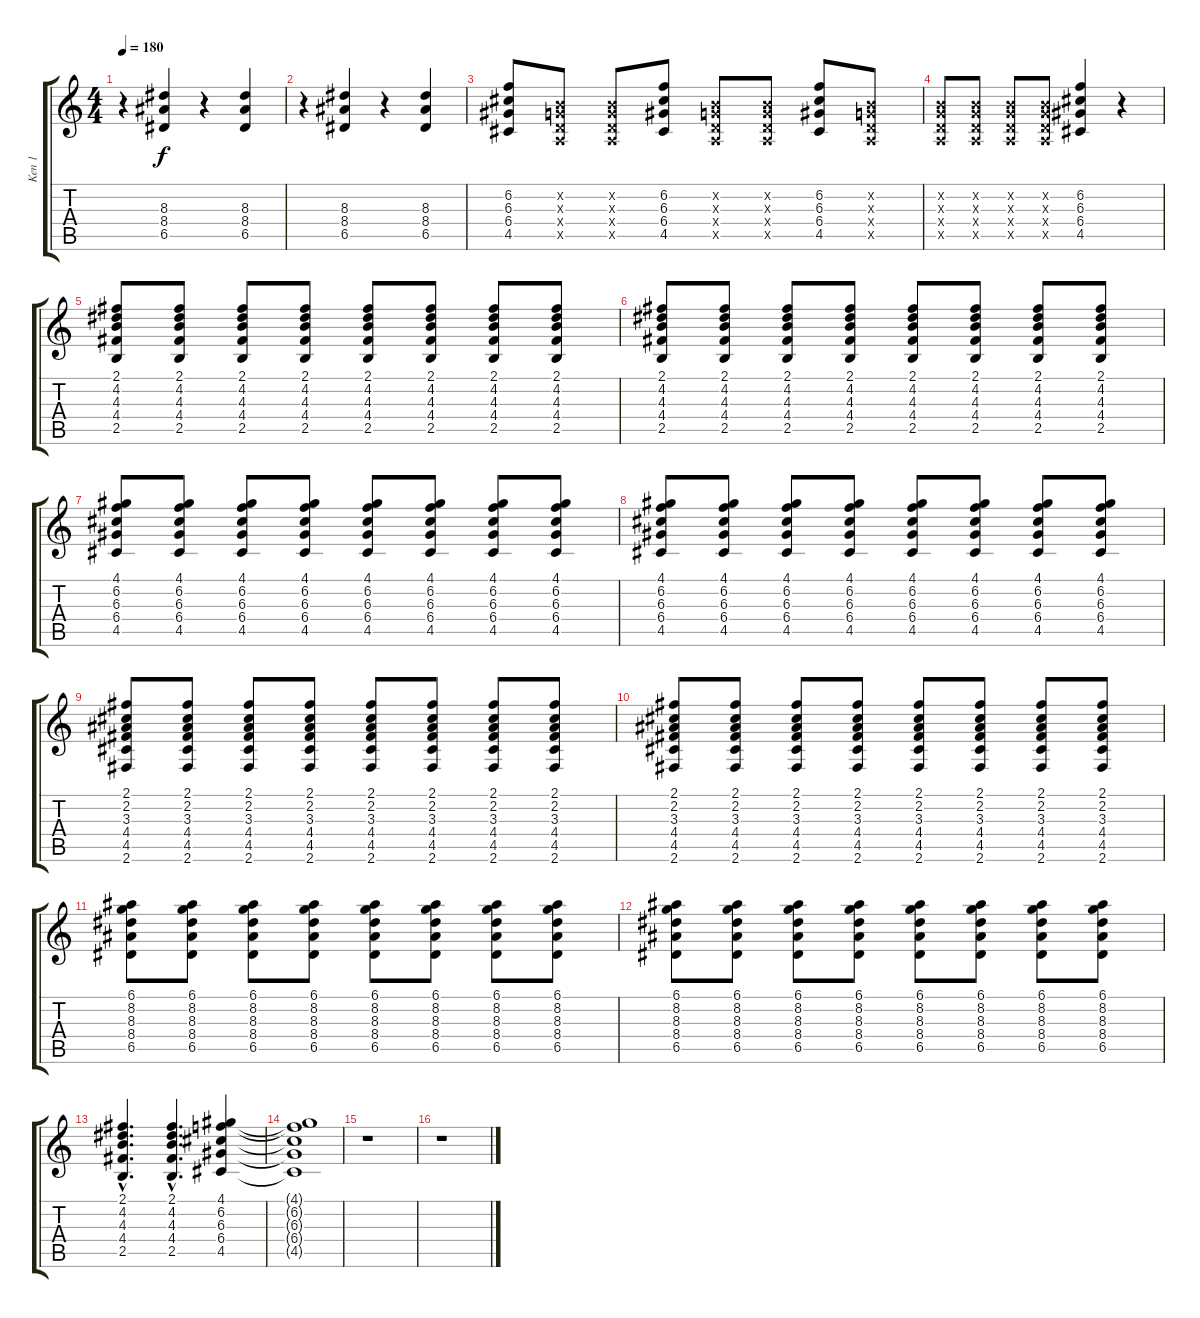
\track ("Ken 1" "Ken 1") {instrument distortionguitar}
\staff {score tabs}
\tuning (E4 B3 G3 D3 A2 E2) {hide}
\ts (4 4)
\tempo 180
\clef g2
\ks c
r.4{dy f} (8.3 8.4 6.5).4 r.4 (8.3 8.4 6.5).4 |
r.4 (8.3 8.4 6.5).4 r.4 (8.3 8.4 6.5).4 |
(6.2 6.3 6.4 4.5).8 (0.2{x} 0.3{x} 0.4{x} 0.5{x}).8 (0.2{x} 0.3{x} 0.4{x} 0.5{x}).8 (6.2 6.3 6.4 4.5).8 (0.2{x} 0.3{x} 0.4{x} 0.5{x}).8 (0.2{x} 0.3{x} 0.4{x} 0.5{x}).8 (6.2 6.3 6.4 4.5).8 (0.2{x} 0.3{x} 0.4{x} 0.5{x}).8 |
(0.2{x} 0.3{x} 0.4{x} 0.5{x}).8 (0.2{x} 0.3{x} 0.4{x} 0.5{x}).8 (0.2{x} 0.3{x} 0.4{x} 0.5{x}).8 (0.2{x} 0.3{x} 0.4{x} 0.5{x}).8 (6.2 6.3 6.4 4.5).4 r.4 |
(2.1 4.2 4.3 4.4 2.5).8 (2.1 4.2 4.3 4.4 2.5).8 (2.1 4.2 4.3 4.4 2.5).8 (2.1 4.2 4.3 4.4 2.5).8 (2.1 4.2 4.3 4.4 2.5).8 (2.1 4.2 4.3 4.4 2.5).8 (2.1 4.2 4.3 4.4 2.5).8 (2.1 4.2 4.3 4.4 2.5).8 |
(2.1 4.2 4.3 4.4 2.5).8 (2.1 4.2 4.3 4.4 2.5).8 (2.1 4.2 4.3 4.4 2.5).8 (2.1 4.2 4.3 4.4 2.5).8 (2.1 4.2 4.3 4.4 2.5).8 (2.1 4.2 4.3 4.4 2.5).8 (2.1 4.2 4.3 4.4 2.5).8 (2.1 4.2 4.3 4.4 2.5).8 |
(4.1 6.2 6.3 6.4 4.5).8 (4.1 6.2 6.3 6.4 4.5).8 (4.1 6.2 6.3 6.4 4.5).8 (4.1 6.2 6.3 6.4 4.5).8 (4.1 6.2 6.3 6.4 4.5).8 (4.1 6.2 6.3 6.4 4.5).8 (4.1 6.2 6.3 6.4 4.5).8 (4.1 6.2 6.3 6.4 4.5).8 |
(4.1 6.2 6.3 6.4 4.5).8 (4.1 6.2 6.3 6.4 4.5).8 (4.1 6.2 6.3 6.4 4.5).8 (4.1 6.2 6.3 6.4 4.5).8 (4.1 6.2 6.3 6.4 4.5).8 (4.1 6.2 6.3 6.4 4.5).8 (4.1 6.2 6.3 6.4 4.5).8 (4.1 6.2 6.3 6.4 4.5).8 |
(2.1 2.2 3.3 4.4 4.5 2.6).8 (2.1 2.2 3.3 4.4 4.5 2.6).8 (2.1 2.2 3.3 4.4 4.5 2.6).8 (2.1 2.2 3.3 4.4 4.5 2.6).8 (2.1 2.2 3.3 4.4 4.5 2.6).8 (2.1 2.2 3.3 4.4 4.5 2.6).8 (2.1 2.2 3.3 4.4 4.5 2.6).8 (2.1 2.2 3.3 4.4 4.5 2.6).8 |
(2.1 2.2 3.3 4.4 4.5 2.6).8 (2.1 2.2 3.3 4.4 4.5 2.6).8 (2.1 2.2 3.3 4.4 4.5 2.6).8 (2.1 2.2 3.3 4.4 4.5 2.6).8 (2.1 2.2 3.3 4.4 4.5 2.6).8 (2.1 2.2 3.3 4.4 4.5 2.6).8 (2.1 2.2 3.3 4.4 4.5 2.6).8 (2.1 2.2 3.3 4.4 4.5 2.6).8 |
(6.1 8.2 8.3 8.4 6.5).8 (6.1 8.2 8.3 8.4 6.5).8 (6.1 8.2 8.3 8.4 6.5).8 (6.1 8.2 8.3 8.4 6.5).8 (6.1 8.2 8.3 8.4 6.5).8 (6.1 8.2 8.3 8.4 6.5).8 (6.1 8.2 8.3 8.4 6.5).8 (6.1 8.2 8.3 8.4 6.5).8 |
(6.1 8.2 8.3 8.4 6.5).8 (6.1 8.2 8.3 8.4 6.5).8 (6.1 8.2 8.3 8.4 6.5).8 (6.1 8.2 8.3 8.4 6.5).8 (6.1 8.2 8.3 8.4 6.5).8 (6.1 8.2 8.3 8.4 6.5).8 (6.1 8.2 8.3 8.4 6.5).8 (6.1 8.2 8.3 8.4 6.5).8 |
(2.1{hac} 4.2{hac} 4.3{hac} 4.4{hac} 2.5{hac}).4{d} (2.1{hac} 4.2{hac} 4.3{hac} 4.4{hac} 2.5{hac}).4{d} (4.1 6.2 6.3 6.4 4.5).4 |
(4.1{t} 6.2{t} 6.3{t} 6.4{t} 4.5{t}).1 |
r.1 |
r.1
